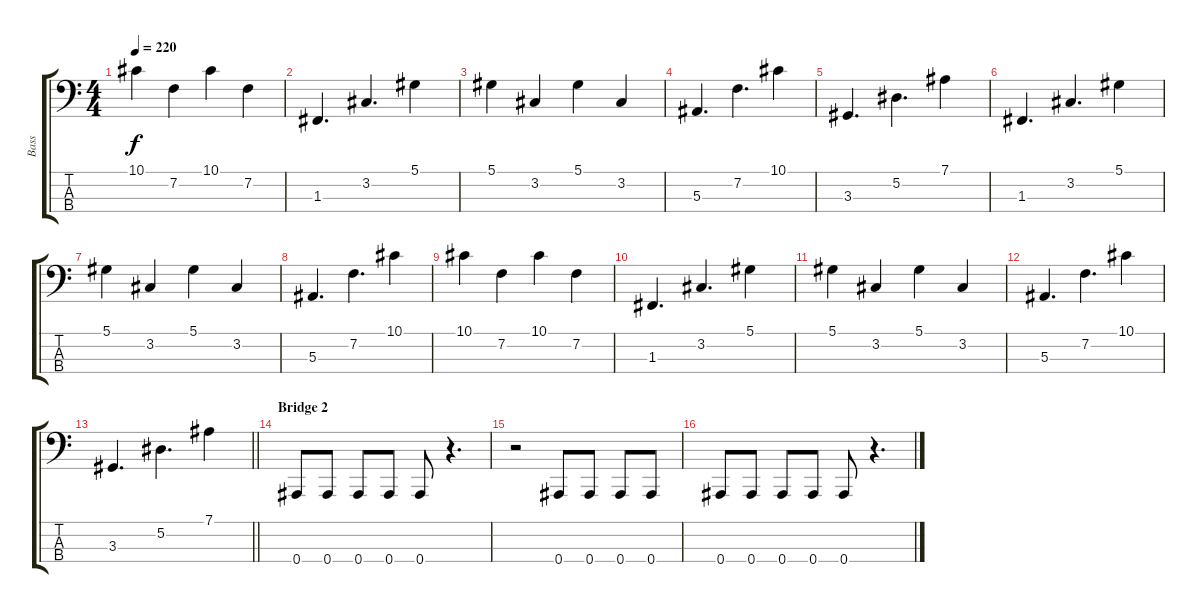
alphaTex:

\track ("Bass" "Bass") {instrument electricbassfinger}
\staff {score tabs}
\tuning (Eb2 Bb1 F1 Bb0) {hide}
\ts (4 4)
\tempo 220
\clef f4
\ks c
10.1.4{dy f} 7.2.4 10.1.4 7.2.4 |
1.3.4{d} 3.2.4{d} 5.1.4 |
5.1.4 3.2.4 5.1.4 3.2.4 |
5.3.4{d} 7.2.4{d} 10.1.4 |
3.3.4{d} 5.2.4{d} 7.1.4 |
1.3.4{d} 3.2.4{d} 5.1.4 |
5.1.4 3.2.4 5.1.4 3.2.4 |
5.3.4{d} 7.2.4{d} 10.1.4 |
10.1.4 7.2.4 10.1.4 7.2.4 |
1.3.4{d} 3.2.4{d} 5.1.4 |
5.1.4 3.2.4 5.1.4 3.2.4 |
5.3.4{d} 7.2.4{d} 10.1.4 |
\barLineRight lightlight
3.3.4{d} 5.2.4{d} 7.1.4 |
\section ("" "Bridge 2")
0.4.8 0.4.8 0.4.8 0.4.8 0.4.8 r.4{d} |
r.2 0.4.8 0.4.8 0.4.8 0.4.8 |
0.4.8 0.4.8 0.4.8 0.4.8 0.4.8 r.4{d}
